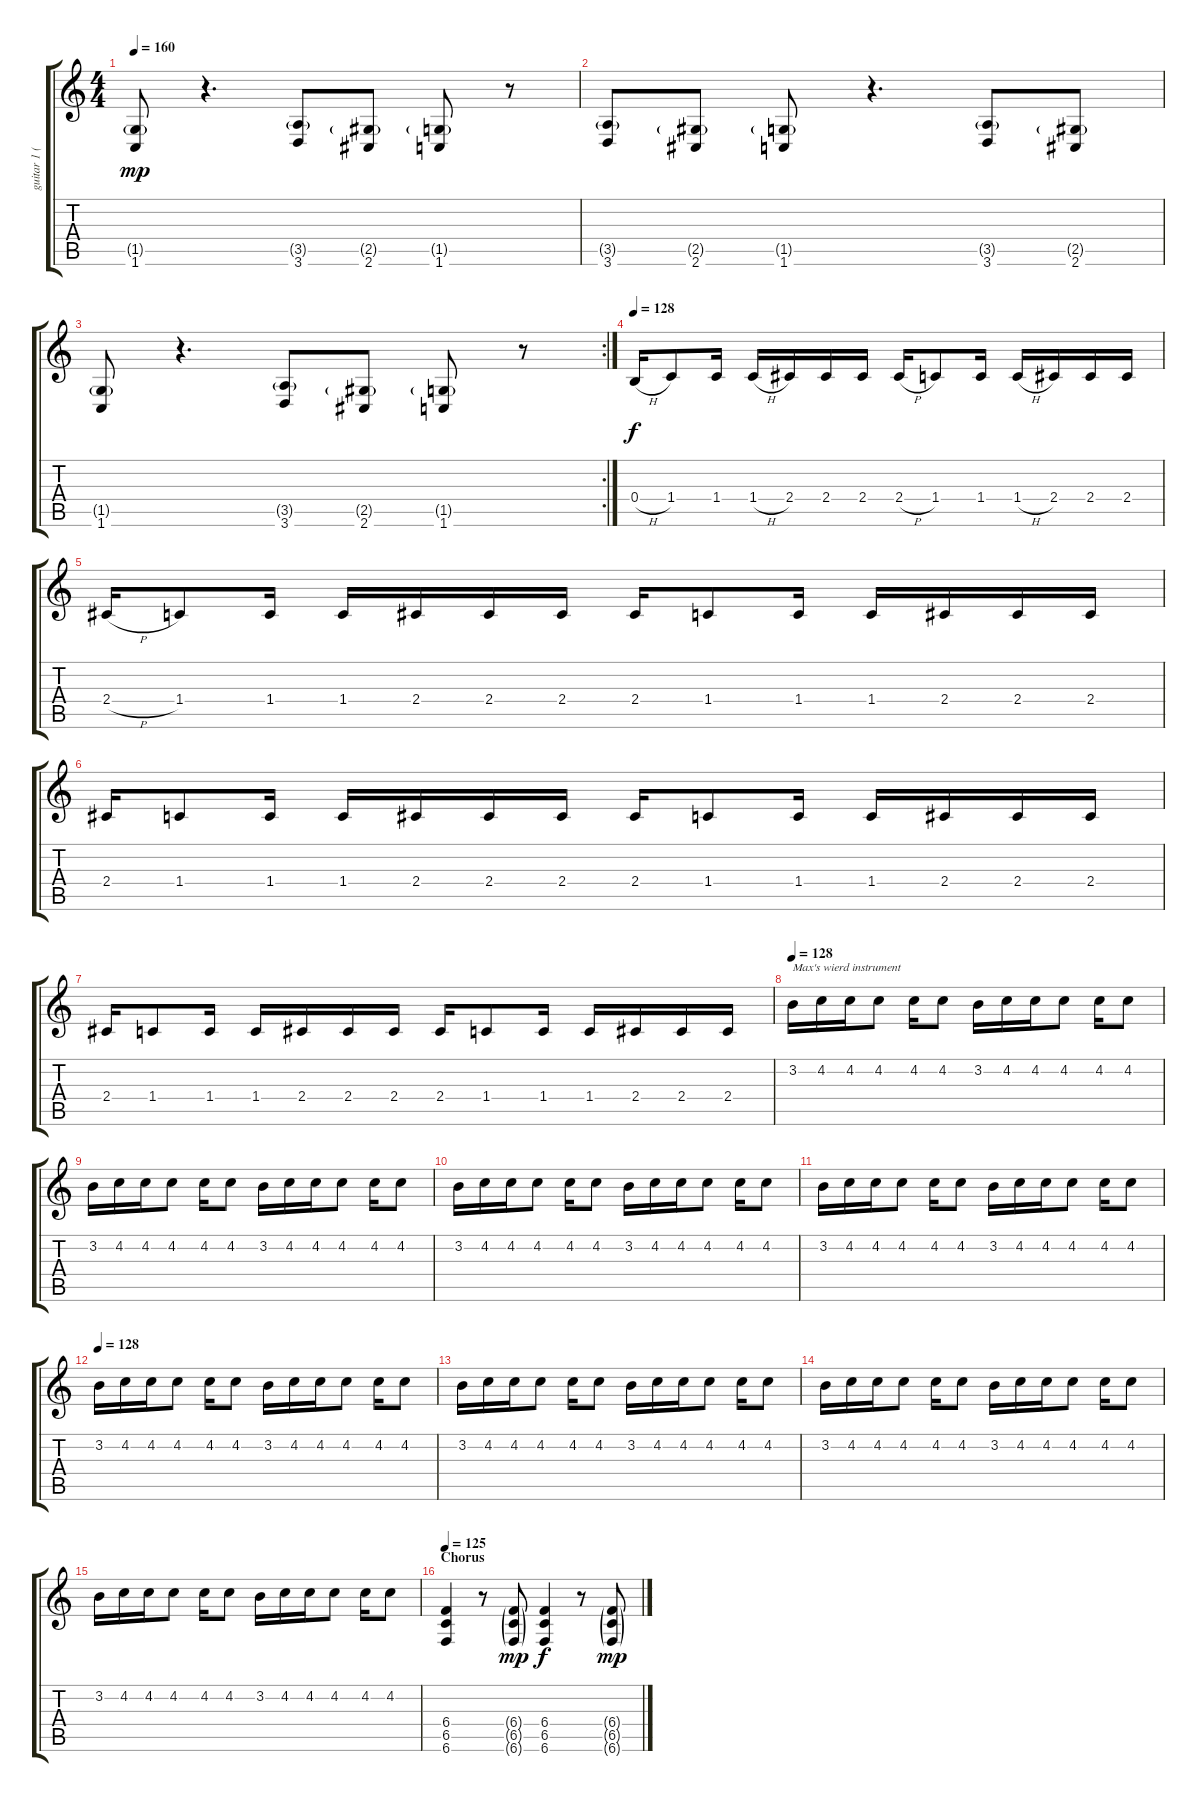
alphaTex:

\track ("guitar 1 ( Max Cavalera )" "guitar 1 (") {instrument overdrivenguitar}
\staff {score tabs}
\tuning (Db4 Ab3 E3 B2 Gb2 B1) {hide}
\ts (4 4)
\tempo 160
\clef g2
\ks c
(1.5{g} 1.6).8{dy mp} r.4{d} (3.5{g} 3.6).8 (2.5{g} 2.6).8 (1.5{g} 1.6).8 r.8 |
(3.5{g} 3.6).8 (2.5{g} 2.6).8 (1.5{g} 1.6).8 r.4{d} (3.5{g} 3.6).8 (2.5{g} 2.6).8 |
\rc 2
(1.5{g} 1.6).8 r.4{d} (3.5{g} 3.6).8 (2.5{g} 2.6).8 (1.5{g} 1.6).8 r.8 |
\tempo 128
0.4{h}.16{dy f} 1.4.8 1.4.16 1.4{h}.16 2.4.16 2.4.16 2.4.16 2.4{h}.16 1.4.8 1.4.16 1.4{h}.16 2.4.16 2.4.16 2.4.16 |
2.4{h}.16 1.4.8 1.4.16 1.4.16 2.4.16 2.4.16 2.4.16 2.4.16 1.4.8 1.4.16 1.4.16 2.4.16 2.4.16 2.4.16 |
2.4.16 1.4.8 1.4.16 1.4.16 2.4.16 2.4.16 2.4.16 2.4.16 1.4.8 1.4.16 1.4.16 2.4.16 2.4.16 2.4.16 |
2.4.16 1.4.8 1.4.16 1.4.16 2.4.16 2.4.16 2.4.16 2.4.16 1.4.8 1.4.16 1.4.16 2.4.16 2.4.16 2.4.16 |
\tempo 128
3.2.16{txt "Max's wierd instrument" instrument banjo} 4.2.16 4.2.16 4.2.8 4.2.16 4.2.8 3.2.16 4.2.16 4.2.16 4.2.8 4.2.16 4.2.8 |
3.2.16{instrument banjo} 4.2.16 4.2.16 4.2.8 4.2.16 4.2.8 3.2.16 4.2.16 4.2.16 4.2.8 4.2.16 4.2.8 |
3.2.16{instrument banjo} 4.2.16 4.2.16 4.2.8 4.2.16 4.2.8 3.2.16 4.2.16 4.2.16 4.2.8 4.2.16 4.2.8 |
3.2.16{instrument banjo} 4.2.16 4.2.16 4.2.8 4.2.16 4.2.8 3.2.16 4.2.16 4.2.16 4.2.8 4.2.16 4.2.8 |
\tempo 128
3.2.16{instrument banjo} 4.2.16 4.2.16 4.2.8 4.2.16 4.2.8 3.2.16 4.2.16 4.2.16 4.2.8 4.2.16 4.2.8 |
3.2.16{instrument banjo} 4.2.16 4.2.16 4.2.8 4.2.16 4.2.8 3.2.16 4.2.16 4.2.16 4.2.8 4.2.16 4.2.8 |
3.2.16{instrument banjo} 4.2.16 4.2.16 4.2.8 4.2.16 4.2.8 3.2.16 4.2.16 4.2.16 4.2.8 4.2.16 4.2.8 |
3.2.16{instrument banjo} 4.2.16 4.2.16 4.2.8 4.2.16 4.2.8 3.2.16 4.2.16 4.2.16 4.2.8 4.2.16 4.2.8 |
\section ("" "Chorus")
\tempo 125
(6.4 6.5 6.6).4{instrument overdrivenguitar} r.8 (6.4{g} 6.5{g} 6.6{g}).8{dy mp} (6.4 6.5 6.6).4{dy f} r.8 (6.4{g} 6.5{g} 6.6{g}).8{dy mp}
